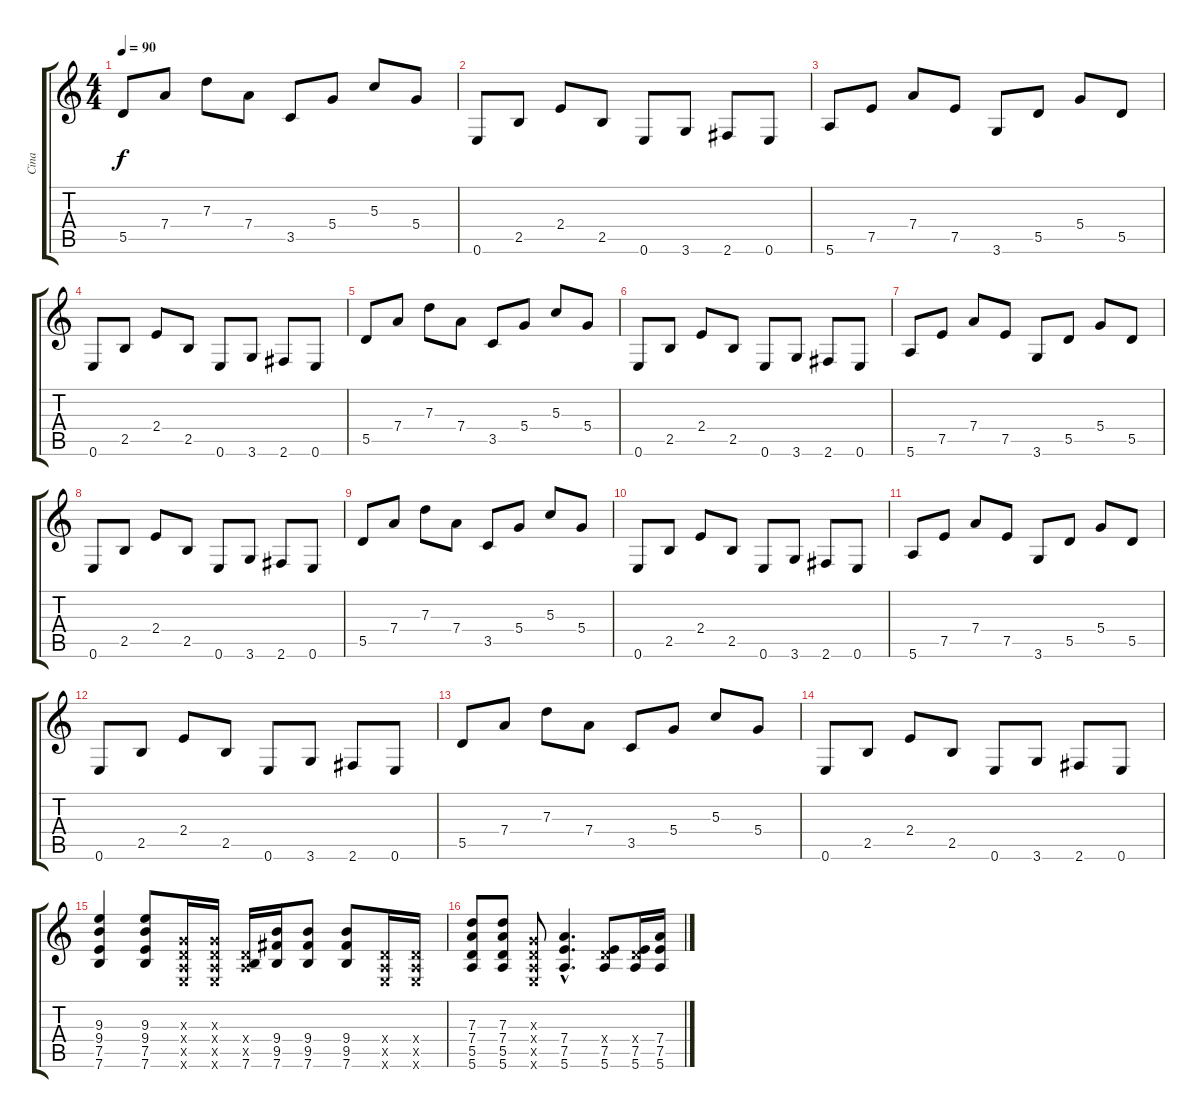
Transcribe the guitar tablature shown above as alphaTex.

\track ("Cina" "Cina") {instrument electricguitarclean}
\staff {score tabs}
\tuning (E4 B3 G3 D3 A2 E2) {hide}
\ts (4 4)
\tempo 90
\clef g2
\ks c
5.5.8{dy f} 7.4.8 7.3.8 7.4.8 3.5.8 5.4.8 5.3.8 5.4.8 |
0.6.8 2.5.8 2.4.8 2.5.8 0.6.8 3.6.8 2.6.8 0.6.8 |
5.6.8 7.5.8 7.4.8 7.5.8 3.6.8 5.5.8 5.4.8 5.5.8 |
0.6.8 2.5.8 2.4.8 2.5.8 0.6.8 3.6.8 2.6.8 0.6.8 |
5.5.8 7.4.8 7.3.8 7.4.8 3.5.8 5.4.8 5.3.8 5.4.8 |
0.6.8 2.5.8 2.4.8 2.5.8 0.6.8 3.6.8 2.6.8 0.6.8 |
5.6.8 7.5.8 7.4.8 7.5.8 3.6.8 5.5.8 5.4.8 5.5.8 |
0.6.8 2.5.8 2.4.8 2.5.8 0.6.8 3.6.8 2.6.8 0.6.8 |
5.5.8 7.4.8 7.3.8 7.4.8 3.5.8 5.4.8 5.3.8 5.4.8 |
0.6.8 2.5.8 2.4.8 2.5.8 0.6.8 3.6.8 2.6.8 0.6.8 |
5.6.8 7.5.8 7.4.8 7.5.8 3.6.8 5.5.8 5.4.8 5.5.8 |
0.6.8 2.5.8 2.4.8 2.5.8 0.6.8 3.6.8 2.6.8 0.6.8 |
5.5.8 7.4.8 7.3.8 7.4.8 3.5.8 5.4.8 5.3.8 5.4.8 |
0.6.8 2.5.8 2.4.8 2.5.8 0.6.8 3.6.8 2.6.8 0.6.8 |
(9.3 9.4 7.5 7.6).4 (9.3 9.4 7.5 7.6).8 (0.3{x} 0.4{x} 0.5{x} 0.6{x}).16 (0.3{x} 0.4{x} 0.5{x} 0.6{x}).16 (0.4{x} 0.5{x} 7.6).16 (9.4 9.5 7.6).16 (9.4 9.5 7.6).8 (9.4 9.5 7.6).8 (0.4{x} 0.5{x} 0.6{x}).16 (0.4{x} 0.5{x} 0.6{x}).16 |
(7.3 7.4 5.5 5.6).8 (7.3 7.4 5.5 5.6).8 (0.3{x} 0.4{x} 0.5{x} 0.6{x}).8 (7.4{hac} 7.5{hac} 5.6{hac}).4{d} (0.4{x} 7.5 5.6).8 (0.4{x} 7.5 5.6).16 (7.4 7.5 5.6).16
